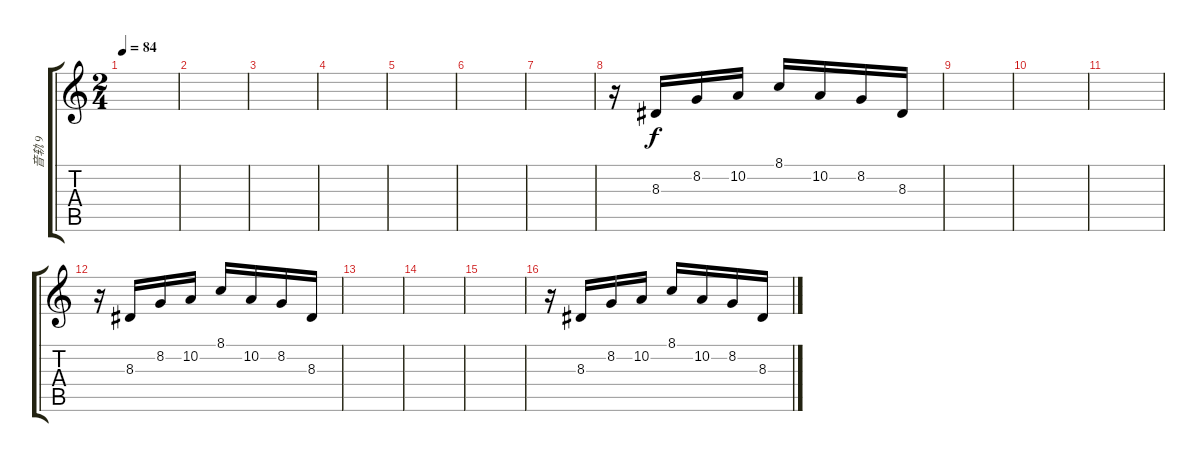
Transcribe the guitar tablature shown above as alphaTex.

\track ("音轨 9" "音轨 9") {instrument tremolostrings}
\staff {score tabs}
\tuning (E4 B3 G3 D3 A2 E2) {hide}
\ts (2 4)
\tempo 84
\clef g2
\ks c
|
|
|
|
|
|
|
r.16 8.3.16 8.2.16 10.2.16 8.1.16 10.2.16 8.2.16 8.3.16 |
|
|
|
r.16 8.3.16 8.2.16 10.2.16 8.1.16 10.2.16 8.2.16 8.3.16 |
|
|
|
r.16 8.3.16 8.2.16 10.2.16 8.1.16 10.2.16 8.2.16 8.3.16
